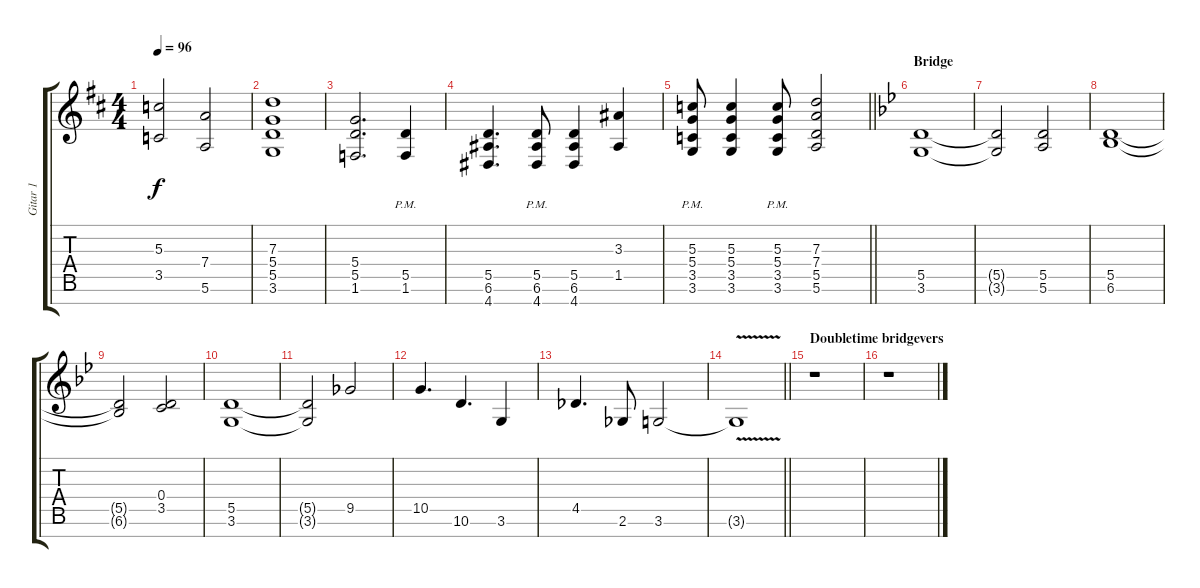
\track ("Gitar 1" "Gitar 1") {instrument electricguitarmuted}
\staff {score tabs}
\tuning (E4 B3 G3 D3 A2 E2 B1) {hide}
\ts (4 4)
\tempo 96
\clef g2
\ks bminor
(5.3 3.5).2{dy f} (7.4 5.6).2 |
(7.3 5.4 5.5 3.6).1 |
(5.4 5.5 1.6).2{d} (5.5{pm} 1.6{pm}).4 |
(5.5 6.6 4.7).4{d} (5.5{pm} 6.6{pm} 4.7).8 (5.5 6.6 4.7).4 (3.3 1.5).4 |
\barLineRight lightlight
(5.3 5.4 3.5{pm} 3.6{pm}).8 (5.3 5.4 3.5 3.6).4 (5.3 5.4 3.5 3.6{pm}).8 (7.3 7.4 5.5 5.6).2 |
\section ("" "Bridge")
\ks gminor
(5.5 3.6).1 |
(5.5{t} 3.6{t}).2 (5.5 5.6).2 |
(5.5 6.6).1 |
(5.5{t} 6.6{t}).2 (0.4 3.5).2 |
(5.5 3.6).1 |
(5.5{t} 3.6{t}).2 9.5.2 |
10.5.4{d} 10.6.4{d} 3.6.4 |
4.5.4{d} 2.6.8 3.6.2 |
\barLineRight lightlight
3.6{v t}.1 |
\section ("" "Doubletime bridgevers")
r.1 |
r.1
